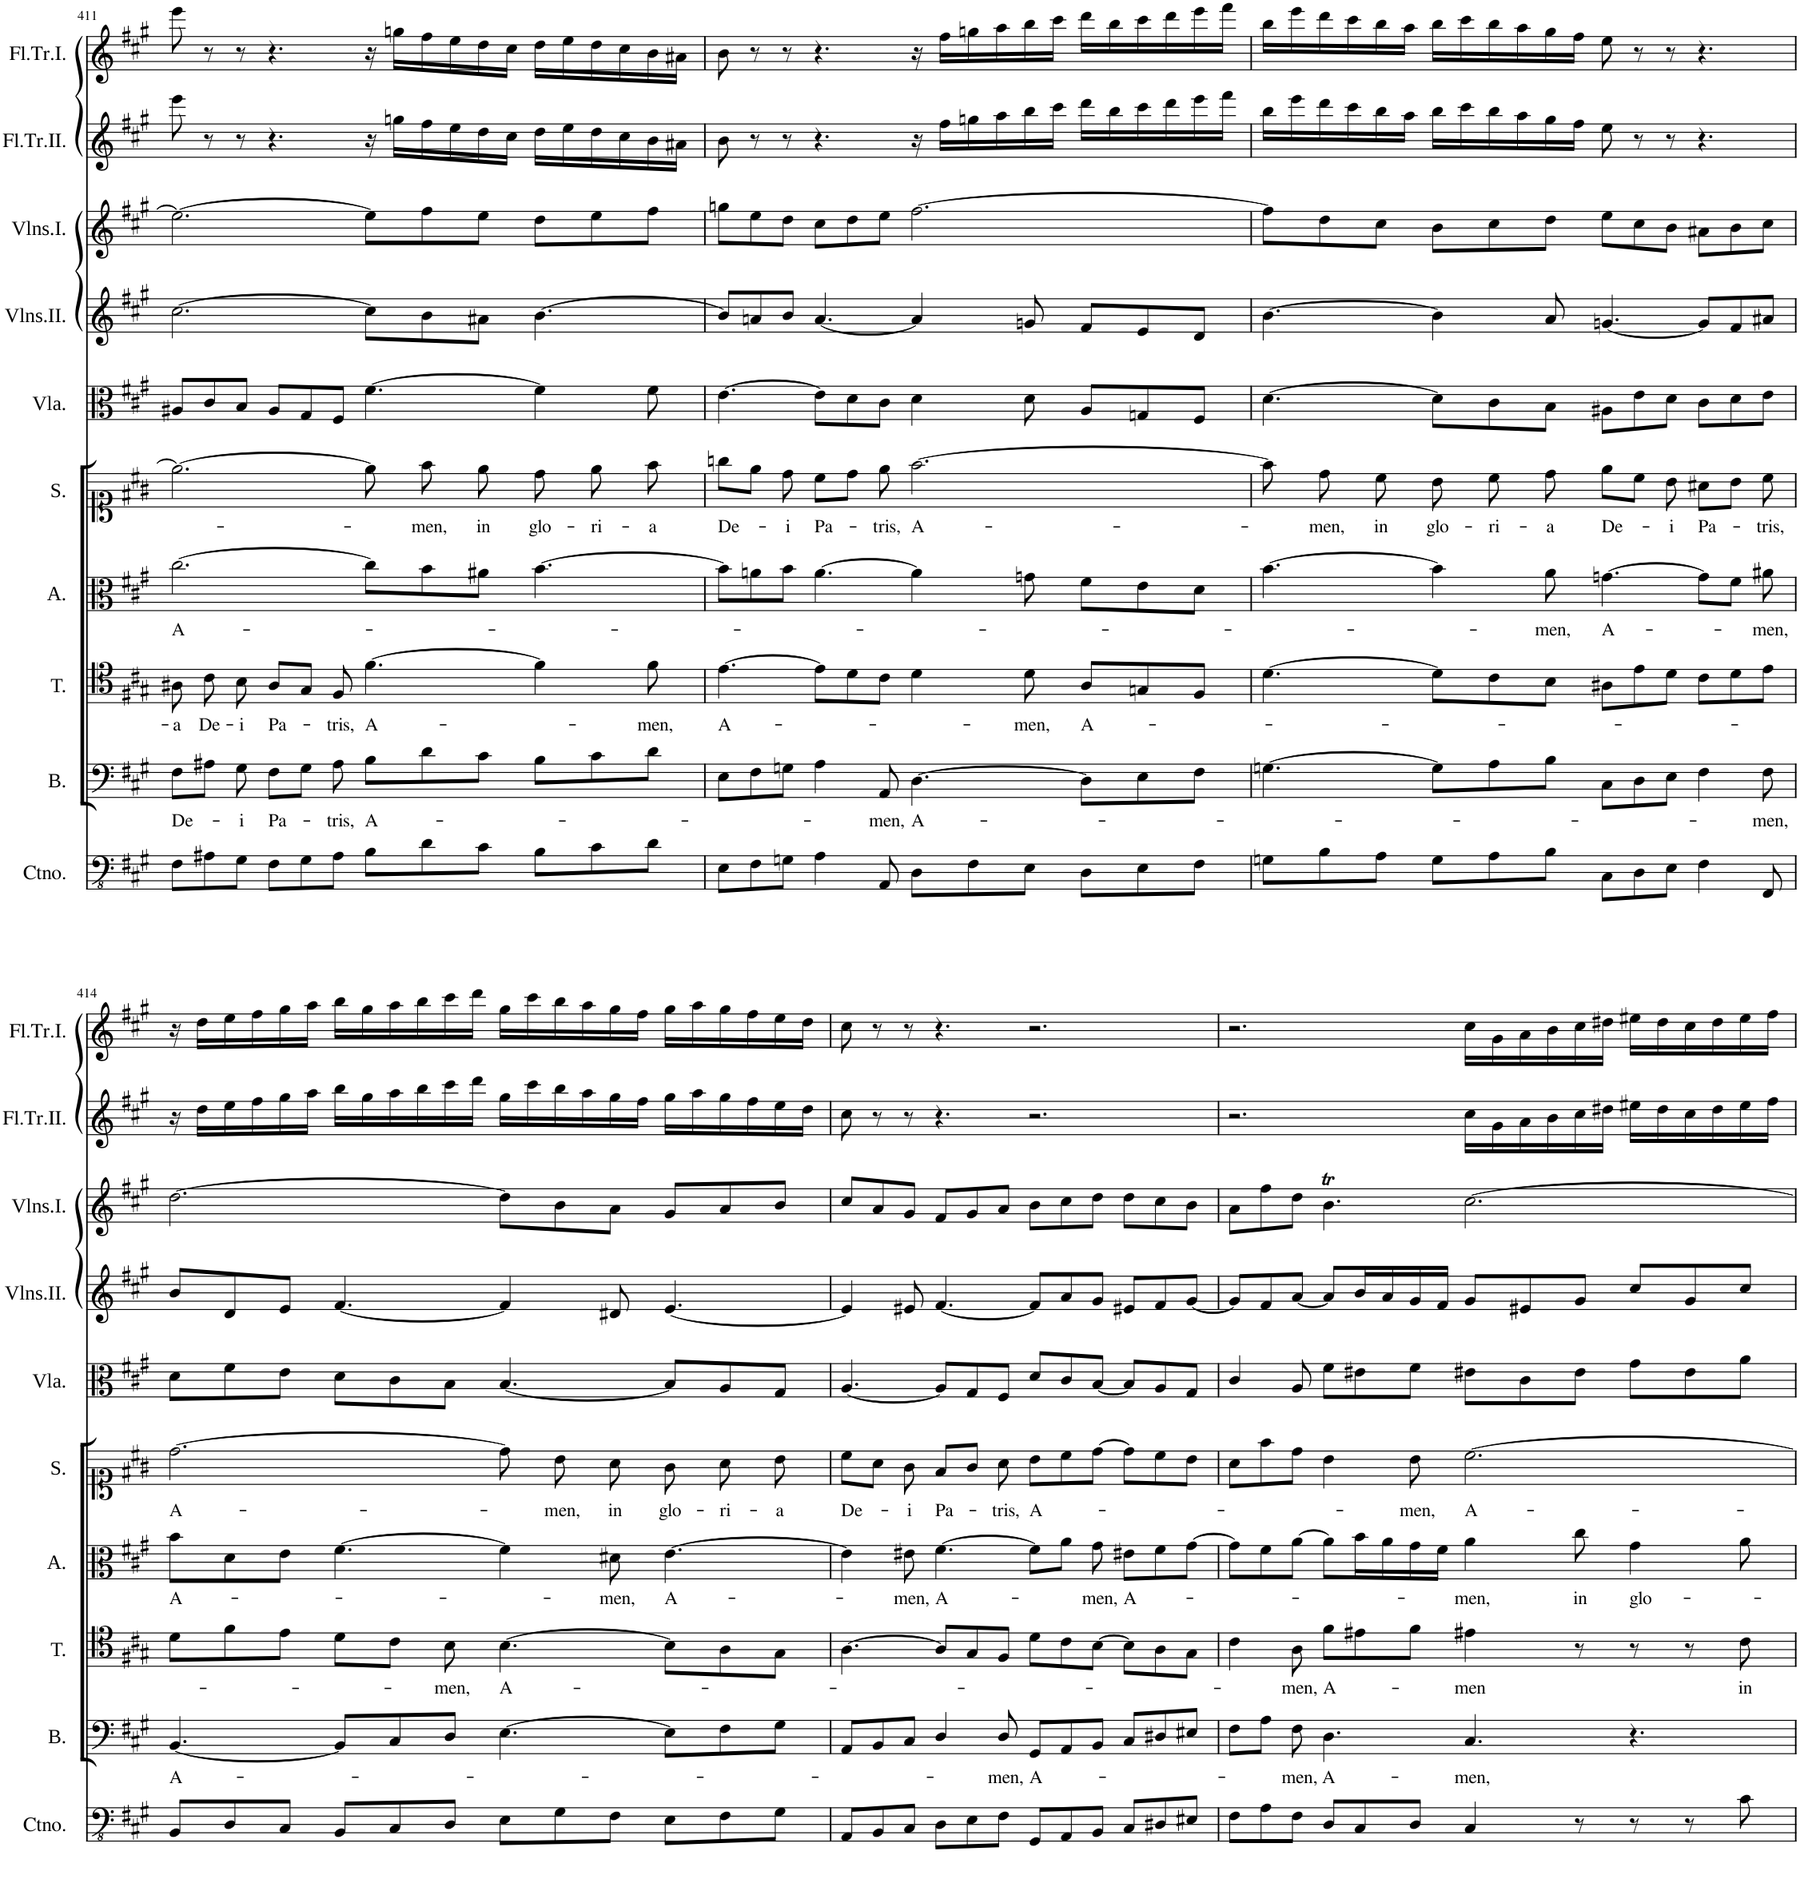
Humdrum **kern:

**kern	**kern	**text	**kern	**text	**kern	**text	**kern	**text	**kern	**kern	**kern	**kern	**kern
*part10	*part9	*part9	*part8	*part8	*part7	*part7	*part6	*part6	*part5	*part4	*part3	*part2	*part1
*staff10	*staff9	*staff9	*staff8	*staff8	*staff7	*staff7	*staff6	*staff6	*staff5	*staff4	*staff3	*staff2	*staff1
*I"Continuo.	*I"Basso.	*	*I"Tenore.	*	*I"Alto.	*	*I"Soprano.	*	*I"Viola	*I"Violino II.	*I"Violino I.	*I"Flauto Traverso II.	*I"Flauto Traverso I.
*I'Ctno.	*I'B.	*	*I'T.	*	*I'A.	*	*I'S.	*	*I'Vla.	*	*	*I'Fl.Tr.II.	*I'Fl.Tr.I.
!!LO:PB:g=z
*clefFv4	*clefF4	*	*clefC4	*	*clefC3	*	*clefC1	*	*clefC3	*clefG2	*clefG2	*clefG2	*clefG2
*k[f#c#g#]	*k[f#c#g#]	*	*k[f#c#g#]	*	*k[f#c#g#]	*	*k[f#c#g#]	*	*k[f#c#g#]	*k[f#c#g#]	*k[f#c#g#]	*k[f#c#g#]	*k[f#c#g#]
*M12/8	*M12/8	*	*M12/8	*	*M12/8	*	*M12/8	*	*M12/8	*M12/8	*M12/8	*M12/8	*M12/8
=411	=411	=411	=411	=411	=411	=411	=411	=411	=411	=411	=411	=411	=411
!	!	!LO:LY:b	!	!LO:LY:b	!	!LO:LY:b	!	!	!	!	!	!	!
8FF#\L	8F#\L	De-	8A#X\	-a	[2.cc#\	A-	2.ee\_	.	8A#X/L	[2.cc#\	2.ee\_	8eee\	8eee\
!	!	!	!	!LO:LY:b	!	!	!	!	!	!	!	!	!
8AA#X\	8A#X\J	.	8c#\	De-	.	.	.	.	8c#/	.	.	8r	8r
!	!	!LO:LY:b	!	!LO:LY:b	!	!	!	!	!	!	!	!	!
8GG#\J	8G#\	-i	8B\	-i	.	.	.	.	8B/J	.	.	8r	8r
!	!	!LO:LY:b	!	!LO:LY:b	!	!	!	!	!	!	!	!	!
8FF#\L	8F#\L	Pa-	8A#/L	Pa-	.	.	.	.	8A#/L	.	.	4.r	4.r
8GG#\	8G#\J	.	8G#/J	.	.	.	.	.	8G#/	.	.	.	.
!	!	!LO:LY:b	!	!LO:LY:b	!	!	!	!	!	!	!	!	!
8AA#\J	8A#\	-tris,	8F#/	-tris,	.	.	.	.	8F#/J	.	.	.	.
!	!	!LO:LY:b	!	!LO:LY:b	!	!	!	!	!	!	!	!	!
8BB\L	8B\L	A-	[4.f#\	A-	8cc#\L]	.	8ee\]	.	[4.f#\	8cc#\L]	8ee\L]	16r	16r
.	.	.	.	.	.	.	.	.	.	.	.	16ggn\LL	16ggn\LL
!	!	!	!	!	!	!	!	!LO:LY:b	!	!	!	!	!
8D\	8d\	.	.	.	8b\	.	8ff#\	men,	.	8b\	8ff#\	16ff#\	16ff#\
.	.	.	.	.	.	.	.	.	.	.	.	16ee\	16ee\
!	!	!	!	!	!	!	!	!LO:LY:b	!	!	!	!	!
8C#\J	8c#\J	.	.	.	8a#X\J	.	8ee\	in	.	8a#X\J	8ee\J	16dd\	16dd\
.	.	.	.	.	.	.	.	.	.	.	.	16cc#\JJ	16cc#\JJ
!	!	!	!	!	!	!	!	!LO:LY:b	!	!	!	!	!
8BB\L	8B\L	.	4f#\]	.	[4.b\	.	8dd\	glo-	4f#\]	[4.b\	8dd\L	16dd\LL	16dd\LL
.	.	.	.	.	.	.	.	.	.	.	.	16ee\	16ee\
!	!	!	!	!	!	!	!	!LO:LY:b	!	!	!	!	!
8C#\	8c#\	.	.	.	.	.	8ee\	-ri-	.	.	8ee\	16dd\	16dd\
.	.	.	.	.	.	.	.	.	.	.	.	16cc#\	16cc#\
!	!	!	!	!LO:LY:b	!	!	!	!LO:LY:b	!	!	!	!	!
8D\J	8d\J	.	8f#\	men,	.	.	8ff#\	-a	8f#\	.	8ff#\J	16b\	16b\
.	.	.	.	.	.	.	.	.	.	.	.	16a#X\JJ	16a#X\JJ
=412	=412	=412	=412	=412	=412	=412	=412	=412	=412	=412	=412	=412	=412
!	!	!	!	!LO:LY:b	!	!	!	!LO:LY:b	!	!	!	!	!
8EE\L	8E\L	.	[4.e\	A-	8b\L]	.	8ggn\L	De-	[4.e\	8b/L]	8ggn\L	8b\	8b\
8FF#\	8F#\	.	.	.	8an\	.	8ee\J	.	.	8an/	8ee\	8r	8r
!	!	!	!	!	!	!	!	!LO:LY:b	!	!	!	!	!
8GGn\J	8Gn\J	.	.	.	8b\J	.	8dd\	-i	.	8b/J	8dd\J	8r	8r
!	!	!	!	!	!	!	!	!LO:LY:b	!	!	!	!	!
4AA\	4A\	.	8e\L]	.	[4.a\	.	8cc#\L	Pa-	8e\L]	[4.a/	8cc#\L	4.r	4.r
.	.	.	8d\	.	.	.	8dd\J	.	8d\	.	8dd\	.	.
!	!	!LO:LY:b	!	!	!	!	!	!LO:LY:b	!	!	!	!	!
8AAA/	8AA/	men,	8c#\J	.	.	.	8ee\	-tris,	8c#\J	.	8ee\J	.	.
!	!	!LO:LY:b	!	!	!	!	!	!LO:LY:b	!	!	!	!	!
8DD\L	[4.D\	A-	4d\	.	4a\]	.	[2.ff#\	A-	4d\	4a/]	[2.ff#\	16r	16r
.	.	.	.	.	.	.	.	.	.	.	.	16ff#\LL	16ff#\LL
8FF#\	.	.	.	.	.	.	.	.	.	.	.	16ggn\	16ggn\
.	.	.	.	.	.	.	.	.	.	.	.	16aa\	16aa\
!	!	!	!	!LO:LY:b	!	!	!	!	!	!	!	!	!
8EE\J	.	.	8d\	men,	8gn\	.	.	.	8d\	8gn/	.	16bb\	16bb\
.	.	.	.	.	.	.	.	.	.	.	.	16ccc#\JJ	16ccc#\JJ
!	!	!	!	!LO:LY:b	!	!	!	!	!	!	!	!	!
8DD\L	8D\L]	.	8A/L	A-	8f#\L	.	.	.	8A/L	8f#/L	.	16ddd\LL	16ddd\LL
.	.	.	.	.	.	.	.	.	.	.	.	16bb\	16bb\
8EE\	8E\	.	8Gn/	.	8e\	.	.	.	8Gn/	8e/	.	16ccc#\	16ccc#\
.	.	.	.	.	.	.	.	.	.	.	.	16ddd\	16ddd\
8FF#\J	8F#\J	.	8F#/J	.	8d\J	.	.	.	8F#/J	8d/J	.	16eee\	16eee\
.	.	.	.	.	.	.	.	.	.	.	.	16fff#\JJ	16fff#\JJ
=413	=413	=413	=413	=413	=413	=413	=413	=413	=413	=413	=413	=413	=413
8GGn\L	[4.Gn\	.	[4.d\	.	[4.b\	.	8ff#\]	.	[4.d\	[4.b\	8ff#\L]	16bb\LL	16bb\LL
.	.	.	.	.	.	.	.	.	.	.	.	16eee\	16eee\
!	!	!	!	!	!	!	!	!LO:LY:b	!	!	!	!	!
8BB\	.	.	.	.	.	.	8dd\	men,	.	.	8dd\	16ddd\	16ddd\
.	.	.	.	.	.	.	.	.	.	.	.	16ccc#\	16ccc#\
!	!	!	!	!	!	!	!	!LO:LY:b	!	!	!	!	!
8AA\J	.	.	.	.	.	.	8cc#\	in	.	.	8cc#\J	16bb\	16bb\
.	.	.	.	.	.	.	.	.	.	.	.	16aa\JJ	16aa\JJ
!	!	!	!	!	!	!	!	!LO:LY:b	!	!	!	!	!
8GG\L	8G\L]	.	8d\L]	.	4b\]	.	8b\	glo-	8d\L]	4b\]	8b\L	16bb\LL	16bb\LL
.	.	.	.	.	.	.	.	.	.	.	.	16ccc#\	16ccc#\
!	!	!	!	!	!	!	!	!LO:LY:b	!	!	!	!	!
8AA\	8A\	.	8c#\	.	.	.	8cc#\	-ri-	8c#\	.	8cc#\	16bb\	16bb\
.	.	.	.	.	.	.	.	.	.	.	.	16aa\	16aa\
!	!	!	!	!	!	!LO:LY:b	!	!LO:LY:b	!	!	!	!	!
8BB\J	8B\J	.	8B\J	.	8a\	men,	8dd\	-a	8B\J	8a/	8dd\J	16gg#\	16gg#\
.	.	.	.	.	.	.	.	.	.	.	.	16ff#\JJ	16ff#\JJ
!	!	!	!	!	!	!LO:LY:b	!	!LO:LY:b	!	!	!	!	!
8CC#\L	8C#\L	.	8A#X\L	.	[4.gn\	A-	8ee\L	De-	8A#X\L	[4.gn/	8ee\L	8ee\	8ee\
8DD\	8D\	.	8e\	.	.	.	8cc#\J	.	8e\	.	8cc#\	8r	8r
!	!	!	!	!	!	!	!	!LO:LY:b	!	!	!	!	!
8EE\J	8E\J	.	8d\J	.	.	.	8b\	-i	8d\J	.	8b\J	8r	8r
!	!	!	!	!	!	!	!	!LO:LY:b	!	!	!	!	!
4FF#\	4F#\	.	8c#\L	.	8g\L]	.	8a#X\L	Pa-	8c#\L	8g/L]	8a#X\L	4.r	4.r
.	.	.	8d\	.	8f#\J	.	8b\J	.	8d\	8f#/	8b\	.	.
!	!	!LO:LY:b	!	!	!	!LO:LY:b	!	!LO:LY:b	!	!	!	!	!
8FFF#/	8F#\	men,	8e\J	.	8a#X\	men,	8cc#\	-tris,	8e\J	8a#X/J	8cc#\J	.	.
!!LO:LB:g=z
=414	=414	=414	=414	=414	=414	=414	=414	=414	=414	=414	=414	=414	=414
!	!	!LO:LY:b	!	!	!	!LO:LY:b	!	!LO:LY:b	!	!	!	!	!
8BBB/L	[4.BB/	A-	8d\L	.	8b\L	A-	[2.dd\	A-	8d\L	8b/L	[2.dd\	16r	16r
.	.	.	.	.	.	.	.	.	.	.	.	16dd\LL	16dd\LL
8DD/	.	.	8f#\	.	8d\	.	.	.	8f#\	8d/	.	16ee\	16ee\
.	.	.	.	.	.	.	.	.	.	.	.	16ff#\	16ff#\
8CC#/J	.	.	8e\J	.	8e\J	.	.	.	8e\J	8e/J	.	16gg#\	16gg#\
.	.	.	.	.	.	.	.	.	.	.	.	16aa\JJ	16aa\JJ
8BBB/L	8BB/L]	.	8d\L	.	[4.f#\	.	.	.	8d\L	[4.f#/	.	16bb\LL	16bb\LL
.	.	.	.	.	.	.	.	.	.	.	.	16gg#\	16gg#\
8CC#/	8C#/	.	8c#\J	.	.	.	.	.	8c#\	.	.	16aa\	16aa\
.	.	.	.	.	.	.	.	.	.	.	.	16bb\	16bb\
!	!	!	!	!LO:LY:b	!	!	!	!	!	!	!	!	!
8DD/J	8D/J	.	8B\	men,	.	.	.	.	8B\J	.	.	16ccc#\	16ccc#\
.	.	.	.	.	.	.	.	.	.	.	.	16ddd\JJ	16ddd\JJ
!	!	!	!	!LO:LY:b	!	!	!	!	!	!	!	!	!
8EE\L	[4.E\	.	[4.B\	A-	4f#\]	.	8dd\]	.	[4.B/	4f#/]	8dd\L]	16gg#\LL	16gg#\LL
.	.	.	.	.	.	.	.	.	.	.	.	16ccc#\	16ccc#\
!	!	!	!	!	!	!	!	!LO:LY:b	!	!	!	!	!
8GG#\	.	.	.	.	.	.	8b\	men,	.	.	8b\	16bb\	16bb\
.	.	.	.	.	.	.	.	.	.	.	.	16aa\	16aa\
!	!	!	!	!	!	!LO:LY:b	!	!LO:LY:b	!	!	!	!	!
8FF#\J	.	.	.	.	8d#X\	men,	8a\	in	.	8d#X/	8a\J	16gg#\	16gg#\
.	.	.	.	.	.	.	.	.	.	.	.	16ff#\JJ	16ff#\JJ
!	!	!	!	!	!	!LO:LY:b	!	!LO:LY:b	!	!	!	!	!
8EE\L	8E\L]	.	8B\L]	.	[4.e\	A-	8g#\	glo-	8B/L]	[4.e/	8g#/L	16gg#\LL	16gg#\LL
.	.	.	.	.	.	.	.	.	.	.	.	16aa\	16aa\
!	!	!	!	!	!	!	!	!LO:LY:b	!	!	!	!	!
8FF#\	8F#\	.	8A\	.	.	.	8a\	-ri-	8A/	.	8a/	16gg#\	16gg#\
.	.	.	.	.	.	.	.	.	.	.	.	16ff#\	16ff#\
!	!	!	!	!	!	!	!	!LO:LY:b	!	!	!	!	!
8GG#\J	8G#\J	.	8G#\J	.	.	.	8b\	-a	8G#/J	.	8b/J	16ee\	16ee\
.	.	.	.	.	.	.	.	.	.	.	.	16dd\JJ	16dd\JJ
=415	=415	=415	=415	=415	=415	=415	=415	=415	=415	=415	=415	=415	=415
!	!	!	!	!	!	!	!	!LO:LY:b	!	!	!	!	!
8AAA/L	8AA/L	.	[4.A\	.	4e\]	.	8cc#\L	De-	[4.A/	4e/]	8cc#/L	8cc#\	8cc#\
8BBB/	8BB/	.	.	.	.	.	8a\J	.	.	.	8a/	8r	8r
!	!	!	!	!	!	!LO:LY:b	!	!LO:LY:b	!	!	!	!	!
8CC#/J	8C#/J	.	.	.	8e#X\	-men,	8g#\	-i	.	8e#X/	8g#/J	8r	8r
!	!	!	!	!	!	!LO:LY:b	!	!LO:LY:b	!	!	!	!	!
8DD\L	4D/	.	8A/L]	.	[4.f#\	A-	8f#/L	Pa-	8A/L]	[4.f#/	8f#/L	4.r	4.r
8EE\	.	.	8G#/	.	.	.	8g#/J	.	8G#/	.	8g#/	.	.
!	!	!LO:LY:b	!	!	!	!	!	!LO:LY:b	!	!	!	!	!
8FF#\J	8D/	men,	8F#/J	.	.	.	8a\	-tris,	8F#/J	.	8a/J	.	.
!	!	!LO:LY:b	!	!	!	!	!	!LO:LY:b	!	!	!	!	!
8GGG#/L	8GG#/L	A-	8d\L	.	8f#\L]	.	8b\L	A-	8d/L	8f#/L]	8b\L	2.r	2.r
8AAA/	8AA/	.	8c#\	.	8a\J	.	8cc#\	.	8c#/	8a/	8cc#\	.	.
!	!	!	!	!	!	!LO:LY:b	!	!	!	!	!	!	!
8BBB/J	8BB/J	.	[8B\J	.	8g#\	-men,	[8dd\J	.	[8B/J	8g#/J	8dd\J	.	.
!	!	!	!	!	!	!LO:LY:b	!	!	!	!	!	!	!
8CC#/L	8C#/L	.	8B\L]	.	8e#X\L	A-	8dd\L]	.	8B/L]	8e#X/L	8dd\L	.	.
8DD#X/	8D#X/	.	8A\	.	8f#\	.	8cc#\	.	8A/	8f#/	8cc#\	.	.
8EE#X/J	8E#X/J	.	8G#\J	.	[8g#\J	.	8b\J	.	8G#/J	[8g#/J	8b\J	.	.
=416	=416	=416	=416	=416	=416	=416	=416	=416	=416	=416	=416	=416	=416
8FF#\L	8F#\L	.	4c#\	.	8g#\L]	.	8a\L	.	4c#/	8g#/L]	8a\L	2.r	2.r
8AA\	8A\J	.	.	.	8f#\	.	8ff#\	.	.	8f#/	8ff#\	.	.
!	!	!LO:LY:b	!	!LO:LY:b	!	!	!	!	!	!	!	!	!
8FF#\J	8F#\	men,	8A\	men,	[8a\J	.	8dd\J	.	8A/	[8a/J	8dd\J	.	.
!	!	!LO:LY:b	!	!LO:LY:b	!	!	!	!	!	!	!	!	!
8DD/L	4.D\	A-	8f#\L	A-	8a\L]	.	4b\	.	8f#\L	8a/L]	4.bT\	.	.
8CC#/	.	.	8e#X\	.	16b\L	.	.	.	8e#X\	16b/L	.	.	.
.	.	.	.	.	16a\	.	.	.	.	16a/	.	.	.
!	!	!	!	!	!	!	!	!LO:LY:b	!	!	!	!	!
8DD/J	.	.	8f#\J	.	16g#\	.	8b\	men,	8f#\J	16g#/	.	.	.
.	.	.	.	.	16f#\JJ	.	.	.	.	16f#/JJ	.	.	.
!	!	!LO:LY:b	!	!LO:LY:b	!	!LO:LY:b	!	!LO:LY:b	!	!	!	!	!
4CC#/	4.C#/	-men,	4e#X\	men	4a\	men,	[2.cc#\	A-	8e#X\L	8g#/L	[2.cc#\	16cc#\LL	16cc#\LL
.	.	.	.	.	.	.	.	.	.	.	.	16g#\	16g#\
.	.	.	.	.	.	.	.	.	8c#\	8e#X/	.	16a\	16a\
.	.	.	.	.	.	.	.	.	.	.	.	16b\	16b\
!	!	!	!	!	!	!LO:LY:b	!	!	!	!	!	!	!
8r	.	.	8r	.	8cc#\	in	.	.	8e#\J	8g#/J	.	16cc#\	16cc#\
.	.	.	.	.	.	.	.	.	.	.	.	16dd#X\JJ	16dd#X\JJ
!	!	!	!	!	!	!LO:LY:b	!	!	!	!	!	!	!
8r	4.r	.	8r	.	4g#\	glo-	.	.	8g#\L	8cc#/L	.	16ee#X\LL	16ee#X\LL
.	.	.	.	.	.	.	.	.	.	.	.	16dd#\	16dd#\
8r	.	.	8r	.	.	.	.	.	8e#\	8g#/	.	16cc#\	16cc#\
.	.	.	.	.	.	.	.	.	.	.	.	16dd#\	16dd#\
!	!	!	!	!LO:LY:b	!	!	!	!	!	!	!	!	!
8C#\	.	.	8c#\	in	8a\	.	.	.	8a\J	8cc#/J	.	16ee#\	16ee#\
.	.	.	.	.	.	.	.	.	.	.	.	16ff#\JJ	16ff#\JJ
=	=	=	=	=	=	=	=	=	=	=	=	=	=
*-	*-	*-	*-	*-	*-	*-	*-	*-	*-	*-	*-	*-	*-
